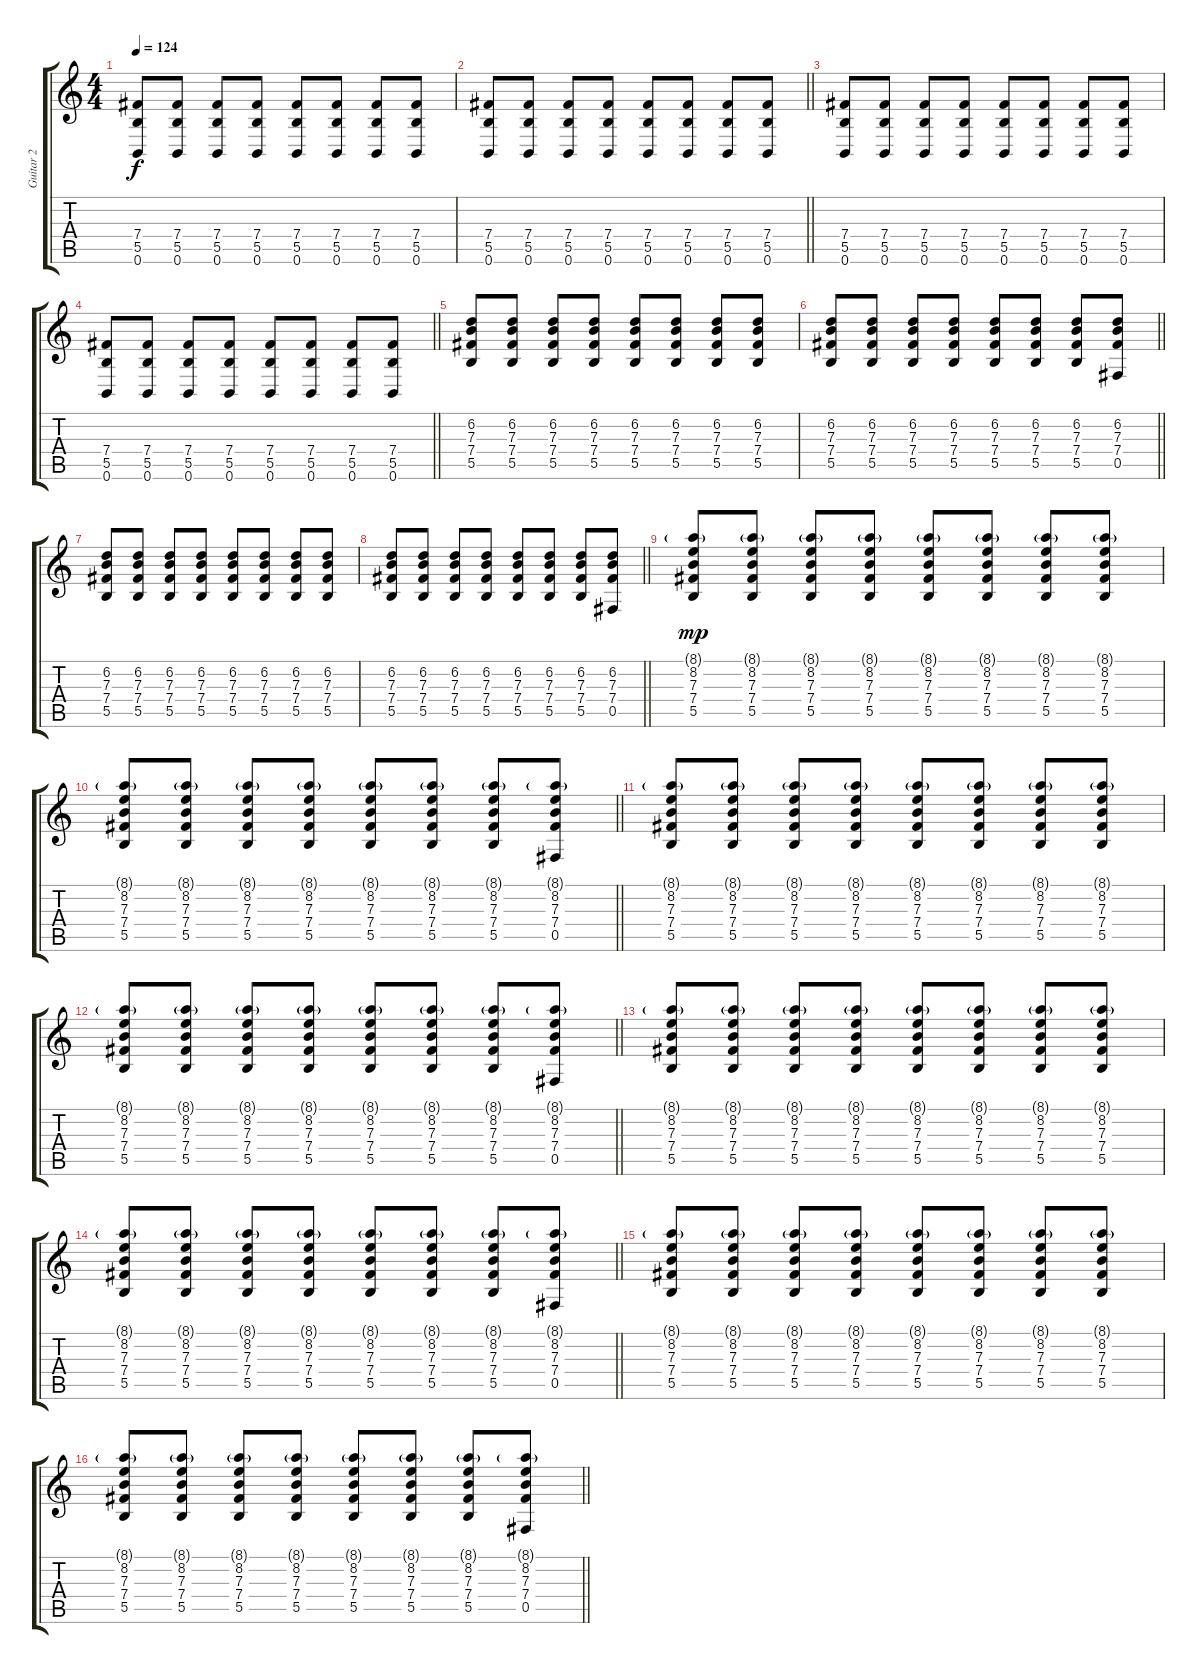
\track ("Guitar 2" "Guitar 2") {instrument electricguitarjazz}
\staff {score tabs}
\tuning (Db4 Ab3 E3 B2 Gb2 B1) {hide}
\ts (4 4)
\section ("" "")
\tempo 124
\clef g2
\ks c
(7.4 5.5 0.6).8{dy f} (7.4 5.5 0.6).8 (7.4 5.5 0.6).8 (7.4 5.5 0.6).8 (7.4 5.5 0.6).8 (7.4 5.5 0.6).8 (7.4 5.5 0.6).8 (7.4 5.5 0.6).8 |
\barLineRight lightlight
(7.4 5.5 0.6).8 (7.4 5.5 0.6).8 (7.4 5.5 0.6).8 (7.4 5.5 0.6).8 (7.4 5.5 0.6).8 (7.4 5.5 0.6).8 (7.4 5.5 0.6).8 (7.4 5.5 0.6).8 |
(7.4 5.5 0.6).8 (7.4 5.5 0.6).8 (7.4 5.5 0.6).8 (7.4 5.5 0.6).8 (7.4 5.5 0.6).8 (7.4 5.5 0.6).8 (7.4 5.5 0.6).8 (7.4 5.5 0.6).8 |
\barLineRight lightlight
(7.4 5.5 0.6).8 (7.4 5.5 0.6).8 (7.4 5.5 0.6).8 (7.4 5.5 0.6).8 (7.4 5.5 0.6).8 (7.4 5.5 0.6).8 (7.4 5.5 0.6).8 (7.4 5.5 0.6).8 |
(6.2 7.3 7.4 5.5).8 (6.2 7.3 7.4 5.5).8 (6.2 7.3 7.4 5.5).8 (6.2 7.3 7.4 5.5).8 (6.2 7.3 7.4 5.5).8 (6.2 7.3 7.4 5.5).8 (6.2 7.3 7.4 5.5).8 (6.2 7.3 7.4 5.5).8 |
\barLineRight lightlight
(6.2 7.3 7.4 5.5).8 (6.2 7.3 7.4 5.5).8 (6.2 7.3 7.4 5.5).8 (6.2 7.3 7.4 5.5).8 (6.2 7.3 7.4 5.5).8 (6.2 7.3 7.4 5.5).8 (6.2 7.3 7.4 5.5).8 (6.2 7.3 7.4 0.5).8 |
(6.2 7.3 7.4 5.5).8 (6.2 7.3 7.4 5.5).8 (6.2 7.3 7.4 5.5).8 (6.2 7.3 7.4 5.5).8 (6.2 7.3 7.4 5.5).8 (6.2 7.3 7.4 5.5).8 (6.2 7.3 7.4 5.5).8 (6.2 7.3 7.4 5.5).8 |
\barLineRight lightlight
(6.2 7.3 7.4 5.5).8 (6.2 7.3 7.4 5.5).8 (6.2 7.3 7.4 5.5).8 (6.2 7.3 7.4 5.5).8 (6.2 7.3 7.4 5.5).8 (6.2 7.3 7.4 5.5).8 (6.2 7.3 7.4 5.5).8 (6.2 7.3 7.4 0.5).8 |
(8.1{g} 8.2 7.3 7.4 5.5).8{dy mp} (8.1{g} 8.2 7.3 7.4 5.5).8 (8.1{g} 8.2 7.3 7.4 5.5).8 (8.1{g} 8.2 7.3 7.4 5.5).8 (8.1{g} 8.2 7.3 7.4 5.5).8 (8.1{g} 8.2 7.3 7.4 5.5).8 (8.1{g} 8.2 7.3 7.4 5.5).8 (8.1{g} 8.2 7.3 7.4 5.5).8 |
\barLineRight lightlight
(8.1{g} 8.2 7.3 7.4 5.5).8 (8.1{g} 8.2 7.3 7.4 5.5).8 (8.1{g} 8.2 7.3 7.4 5.5).8 (8.1{g} 8.2 7.3 7.4 5.5).8 (8.1{g} 8.2 7.3 7.4 5.5).8 (8.1{g} 8.2 7.3 7.4 5.5).8 (8.1{g} 8.2 7.3 7.4 5.5).8 (8.1{g} 8.2 7.3 7.4 0.5).8 |
(8.1{g} 8.2 7.3 7.4 5.5).8 (8.1{g} 8.2 7.3 7.4 5.5).8 (8.1{g} 8.2 7.3 7.4 5.5).8 (8.1{g} 8.2 7.3 7.4 5.5).8 (8.1{g} 8.2 7.3 7.4 5.5).8 (8.1{g} 8.2 7.3 7.4 5.5).8 (8.1{g} 8.2 7.3 7.4 5.5).8 (8.1{g} 8.2 7.3 7.4 5.5).8 |
\barLineRight lightlight
(8.1{g} 8.2 7.3 7.4 5.5).8 (8.1{g} 8.2 7.3 7.4 5.5).8 (8.1{g} 8.2 7.3 7.4 5.5).8 (8.1{g} 8.2 7.3 7.4 5.5).8 (8.1{g} 8.2 7.3 7.4 5.5).8 (8.1{g} 8.2 7.3 7.4 5.5).8 (8.1{g} 8.2 7.3 7.4 5.5).8 (8.1{g} 8.2 7.3 7.4 0.5).8 |
(8.1{g} 8.2 7.3 7.4 5.5).8 (8.1{g} 8.2 7.3 7.4 5.5).8 (8.1{g} 8.2 7.3 7.4 5.5).8 (8.1{g} 8.2 7.3 7.4 5.5).8 (8.1{g} 8.2 7.3 7.4 5.5).8 (8.1{g} 8.2 7.3 7.4 5.5).8 (8.1{g} 8.2 7.3 7.4 5.5).8 (8.1{g} 8.2 7.3 7.4 5.5).8 |
\barLineRight lightlight
(8.1{g} 8.2 7.3 7.4 5.5).8 (8.1{g} 8.2 7.3 7.4 5.5).8 (8.1{g} 8.2 7.3 7.4 5.5).8 (8.1{g} 8.2 7.3 7.4 5.5).8 (8.1{g} 8.2 7.3 7.4 5.5).8 (8.1{g} 8.2 7.3 7.4 5.5).8 (8.1{g} 8.2 7.3 7.4 5.5).8 (8.1{g} 8.2 7.3 7.4 0.5).8 |
(8.1{g} 8.2 7.3 7.4 5.5).8 (8.1{g} 8.2 7.3 7.4 5.5).8 (8.1{g} 8.2 7.3 7.4 5.5).8 (8.1{g} 8.2 7.3 7.4 5.5).8 (8.1{g} 8.2 7.3 7.4 5.5).8 (8.1{g} 8.2 7.3 7.4 5.5).8 (8.1{g} 8.2 7.3 7.4 5.5).8 (8.1{g} 8.2 7.3 7.4 5.5).8 |
\barLineRight lightlight
(8.1{g} 8.2 7.3 7.4 5.5).8 (8.1{g} 8.2 7.3 7.4 5.5).8 (8.1{g} 8.2 7.3 7.4 5.5).8 (8.1{g} 8.2 7.3 7.4 5.5).8 (8.1{g} 8.2 7.3 7.4 5.5).8 (8.1{g} 8.2 7.3 7.4 5.5).8 (8.1{g} 8.2 7.3 7.4 5.5).8 (8.1{g} 8.2 7.3 7.4 0.5).8
